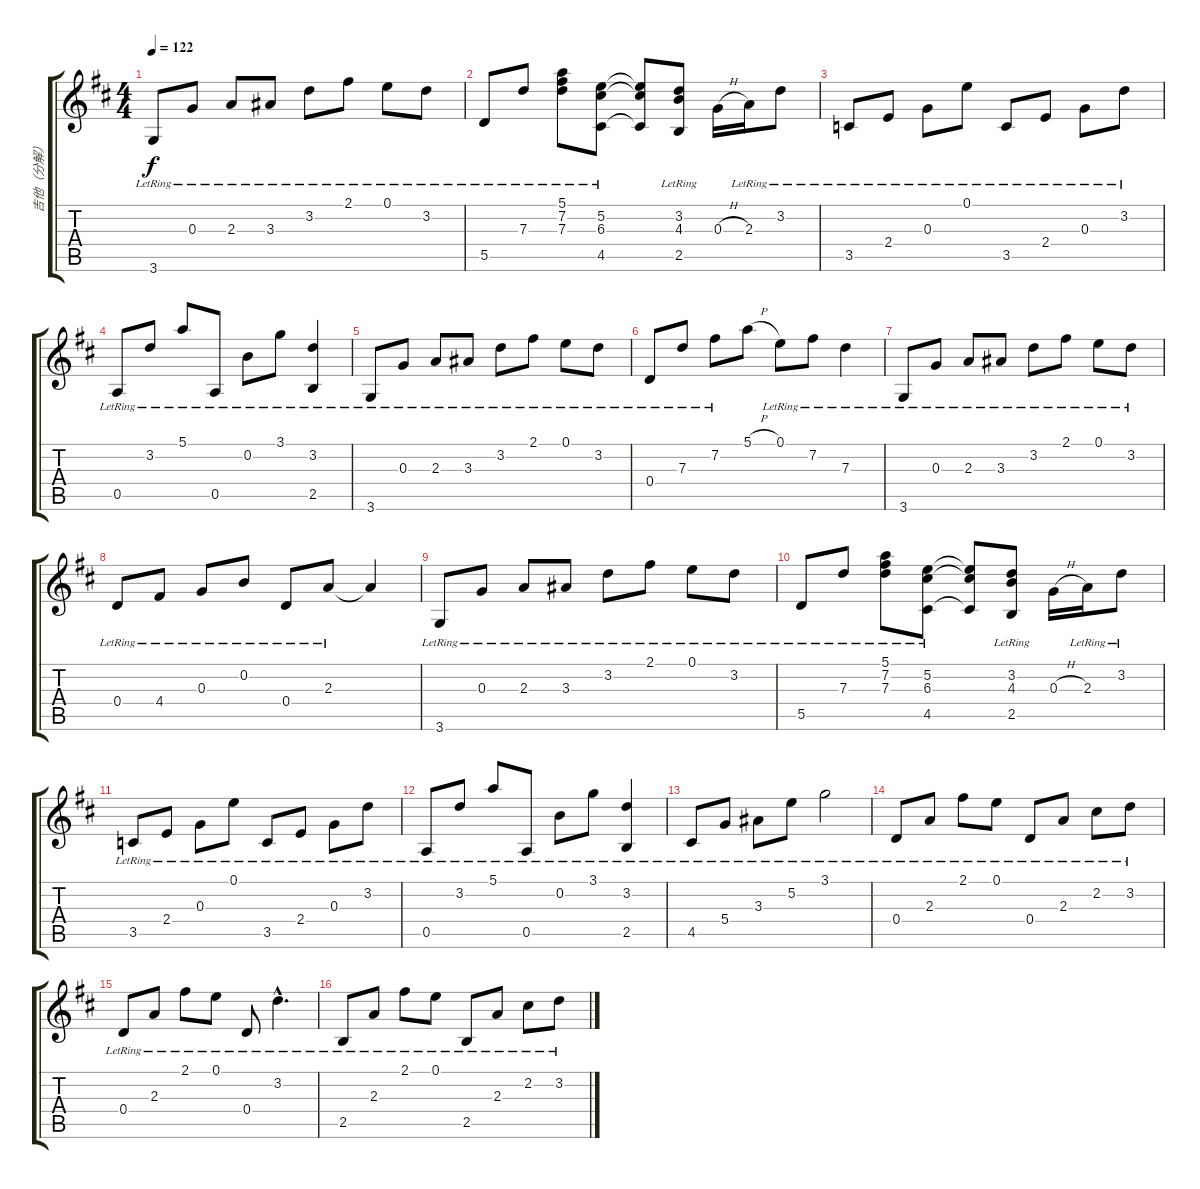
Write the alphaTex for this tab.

\track ("吉他（分解）" "吉他（分解）") {instrument acousticguitarsteel}
\staff {score tabs}
\tuning (E4 B3 G3 D3 A2 E2) {hide}
\ts (4 4)
\tempo 122
\clef g2
\ks d
3.6{lr}.8{dy f} 0.3{lr}.8 2.3{lr}.8 3.3{lr}.8 3.2{lr}.8 2.1{lr}.8 0.1{lr}.8 3.2{lr}.8 |
5.5{lr}.8 7.3{lr}.8 (5.1{lr} 7.2{lr} 7.3{lr}).8 (5.2{lr} 6.3{lr} 4.5{lr}).8 (5.2{t} 6.3{t} 4.5{t}).8 (3.2{lr} 4.3{lr} 2.5{lr}).8 0.3{h}.16 2.3{lr}.16 3.2{lr}.8 |
3.5{lr}.8 2.4{lr}.8 0.3{lr}.8 0.1{lr}.8 3.5{lr}.8 2.4{lr}.8 0.3{lr}.8 3.2{lr}.8 |
0.5{lr}.8 3.2{lr}.8 5.1{lr}.8 0.5{lr}.8 0.2{lr}.8 3.1{lr}.8 (3.2{lr} 2.5{lr}).4 |
3.6{lr}.8 0.3{lr}.8 2.3{lr}.8 3.3{lr}.8 3.2{lr}.8 2.1{lr}.8 0.1{lr}.8 3.2{lr}.8 |
0.4{lr}.8 7.3{lr}.8 7.2{lr}.8 5.1{h}.8 0.1{lr}.8 7.2{lr}.8 7.3{lr}.4 |
3.6{lr}.8 0.3{lr}.8 2.3{lr}.8 3.3{lr}.8 3.2{lr}.8 2.1{lr}.8 0.1{lr}.8 3.2{lr}.8 |
0.4{lr}.8 4.4{lr}.8 0.3{lr}.8 0.2{lr}.8 0.4{lr}.8 2.3{lr}.8 2.3{t}.4 |
3.6{lr}.8 0.3{lr}.8 2.3{lr}.8 3.3{lr}.8 3.2{lr}.8 2.1{lr}.8 0.1{lr}.8 3.2{lr}.8 |
5.5{lr}.8 7.3{lr}.8 (5.1{lr} 7.2{lr} 7.3{lr}).8 (5.2{lr} 6.3{lr} 4.5{lr}).8 (5.2{t} 6.3{t} 4.5{t}).8 (3.2{lr} 4.3{lr} 2.5{lr}).8 0.3{h}.16 2.3{lr}.16 3.2{lr}.8 |
3.5{lr}.8 2.4{lr}.8 0.3{lr}.8 0.1{lr}.8 3.5{lr}.8 2.4{lr}.8 0.3{lr}.8 3.2{lr}.8 |
0.5{lr}.8 3.2{lr}.8 5.1{lr}.8 0.5{lr}.8 0.2{lr}.8 3.1{lr}.8 (3.2{lr} 2.5{lr}).4 |
4.5{lr}.8 5.4{lr}.8 3.3{lr}.8 5.2{lr}.8 3.1{lr}.2 |
0.4{lr}.8 2.3{lr}.8 2.1{lr}.8 0.1{lr}.8 0.4{lr}.8 2.3{lr}.8 2.2{lr}.8 3.2{lr}.8 |
0.4{lr}.8 2.3{lr}.8 2.1{lr}.8 0.1{lr}.8 0.4{lr}.8 3.2{hac lr}.4{d} |
2.5{lr}.8 2.3{lr}.8 2.1{lr}.8 0.1{lr}.8 2.5{lr}.8 2.3{lr}.8 2.2{lr}.8 3.2{lr}.8
